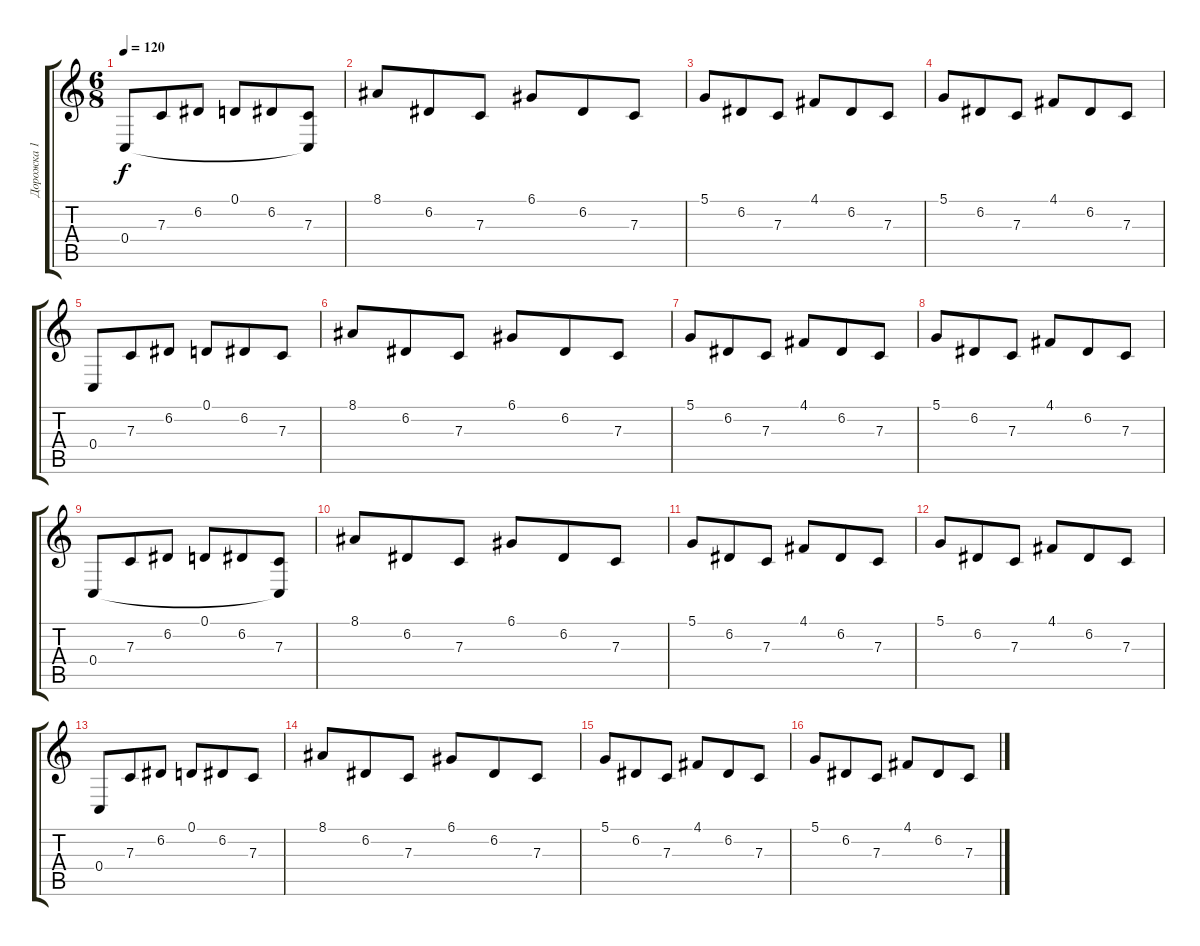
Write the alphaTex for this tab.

\track ("Дорожка 1" "Дорожка 1") {instrument harpsichord}
\staff {score tabs}
\tuning (D4 A3 F3 C3 G2 C2) {hide}
\ts (6 8)
\tempo 120
\clef g2
\ks c
0.4.8{dy f} 7.3.8 6.2.8 0.1.8 6.2.8 (7.3 0.4{t}).8 |
8.1.8 6.2.8 7.3.8 6.1.8 6.2.8 7.3.8 |
5.1.8 6.2.8 7.3.8 4.1.8 6.2.8 7.3.8 |
5.1.8 6.2.8 7.3.8 4.1.8 6.2.8 7.3.8 |
0.4.8 7.3.8 6.2.8 0.1.8 6.2.8 7.3.8 |
8.1.8 6.2.8 7.3.8 6.1.8 6.2.8 7.3.8 |
5.1.8 6.2.8 7.3.8 4.1.8 6.2.8 7.3.8 |
5.1.8 6.2.8 7.3.8 4.1.8 6.2.8 7.3.8 |
0.4.8 7.3.8 6.2.8 0.1.8 6.2.8 (7.3 0.4{t}).8 |
8.1.8 6.2.8 7.3.8 6.1.8 6.2.8 7.3.8 |
5.1.8 6.2.8 7.3.8 4.1.8 6.2.8 7.3.8 |
5.1.8 6.2.8 7.3.8 4.1.8 6.2.8 7.3.8 |
0.4.8 7.3.8 6.2.8 0.1.8 6.2.8 7.3.8 |
8.1.8 6.2.8 7.3.8 6.1.8 6.2.8 7.3.8 |
5.1.8 6.2.8 7.3.8 4.1.8 6.2.8 7.3.8 |
5.1.8 6.2.8 7.3.8 4.1.8 6.2.8 7.3.8
